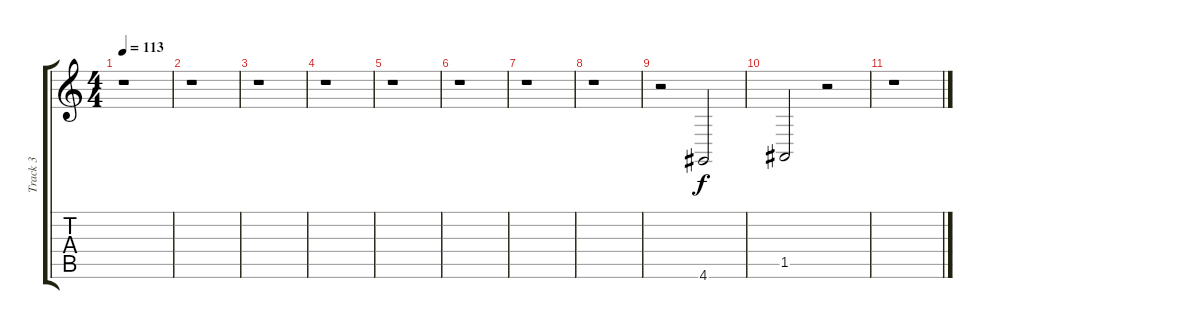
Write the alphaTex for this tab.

\track ("Track 3" "Track 3") {instrument synthstrings2}
\staff {score tabs}
\tuning (E4 B3 G3 D3 A2 E2) {hide}
\ts (4 4)
\tempo 113
\clef g2
\ks c
r.1{dy f} |
r.1 |
r.1 |
r.1 |
r.1 |
r.1 |
r.1 |
r.1 |
r.2 4.6.2 |
1.5.2 r.2 |
r.1
